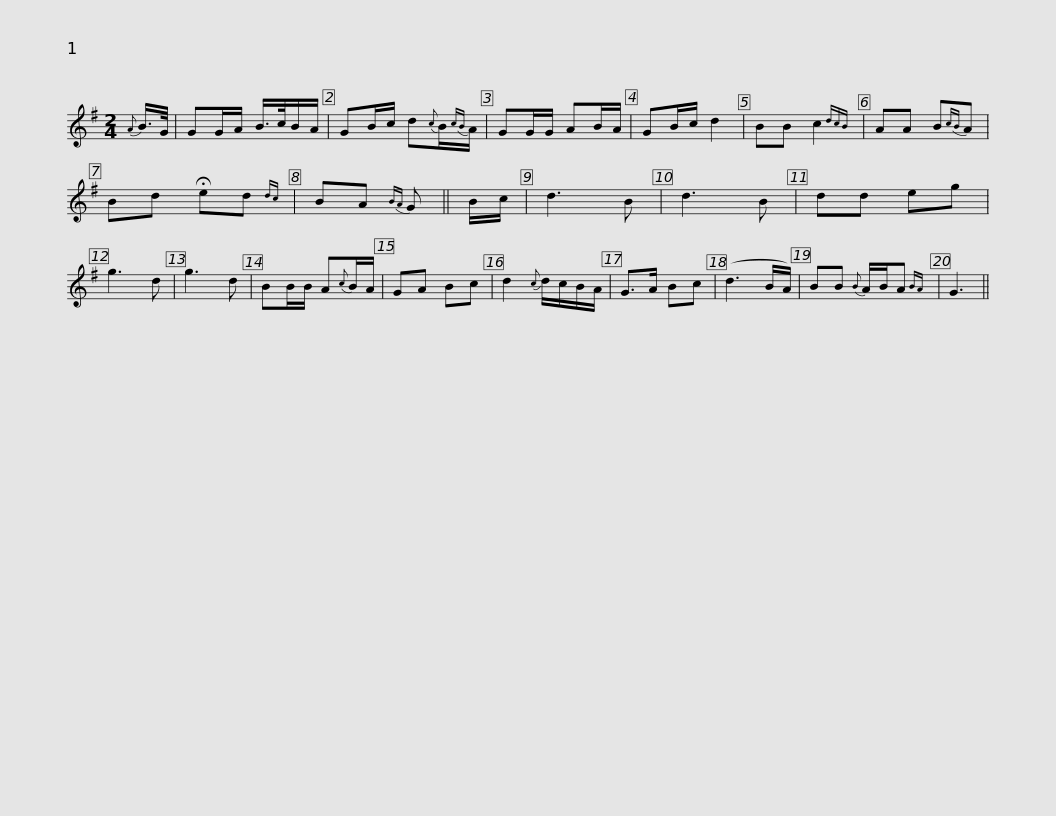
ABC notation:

X:1
L:1/8
M:2/4
I:linebreak $
K:G
V:1 treble
V:1
{A} B/>G/ | GG/A/ B/>c/B/A/ | GB/c/ d{c}B/{cB}A/ | GG/G/ AB/A/ | GB/c/ d2 | %5
 BB c2{dcB} | AA B{cB}A | Bd !fermata!ed{dc} |$ BA{BA} G || B/c/ | %10
 d3 B | d3 B | dd eg | g3 d | g3 d | %15
 BB/B/ A{c}B/A/ | GA Bc | d2{c} d/c/B/A/ | G>A Bc |$ (d3 B/A/) | %20
 BB{B} A/B/A{BA} | G3 || %22
